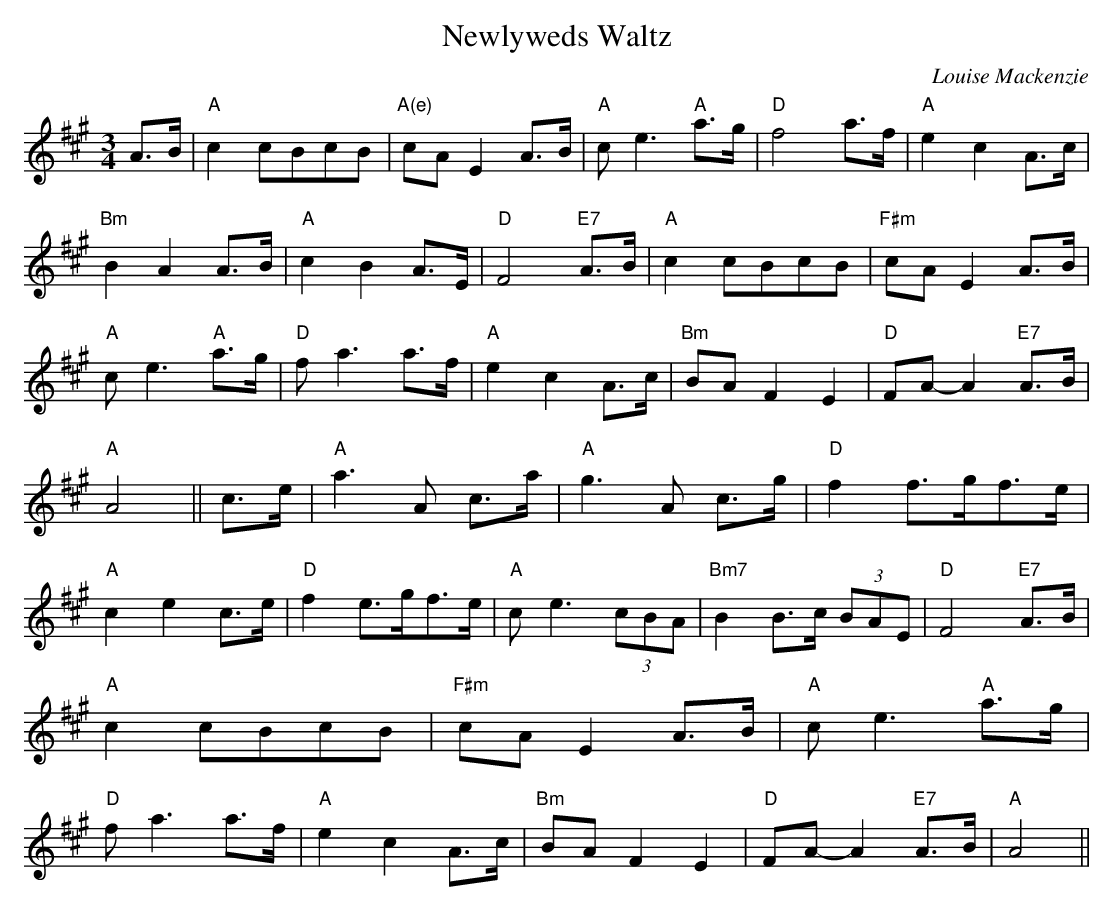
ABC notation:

X:1
T:Newlyweds Waltz
C:Louise Mackenzie
M:3/4
L:1/8
E:10
K:A
A>B|"A"c2 cBcB|"A(e)"cA E2 A>B|"A"c-e3 "A"a>g|"D"f4 a>f|"A"e2-c2 A>c|"Bm"B2-A2 A>B|\
"A"c2-B2 A>E|"D"F4 "E7"A>B|"A"c2 cBcB|"F#m"cA E2 A>B|"A"c-e3 "A"a>g|"D"f-a3 a>f|\
"A"e2-c2 A>c|"Bm"BA F2 E2|"D"FA-A2 "E7"A>B|"A"A4||c>e|"A"a3-A c>a|"A"g3-A c>g|\
"D"f2 f>gf>e|"A"c2-e2 c>e|"D"f2 e>gf>e|"A"c-e3 (3cBA|\
"Bm7"B2 B>c (3BAE|"D"F4 "E7"A>B|"A"c2 cBcB|"F#m"cA E2 A>B|"A"c-e3 "A"a>g|\
"D"f-a3 a>f|"A"e2-c2 A>c|"Bm"BA F2 E2|"D"FA-A2 "E7"A>B|"A"A4||**
